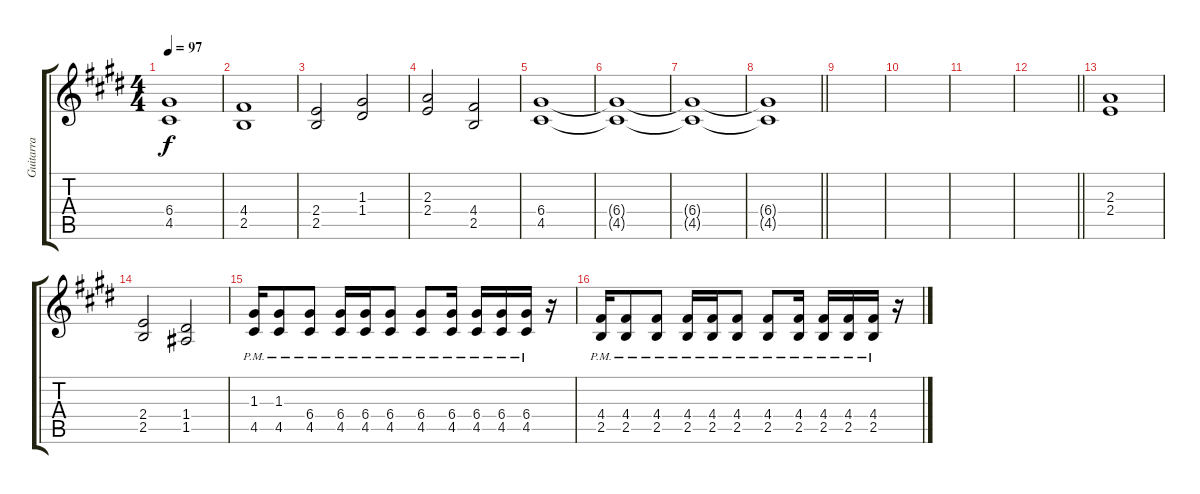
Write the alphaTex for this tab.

\track ("Guitarra" "Guitarra") {instrument distortionguitar}
\staff {score tabs}
\tuning (E4 B3 G3 D3 A2 E2) {hide}
\ts (4 4)
\tempo 97
\clef g2
\ks e
(6.4 4.5).1{dy f} |
(4.4 2.5).1 |
(2.4 2.5).2 (1.3 1.4).2 |
(2.3 2.4).2 (4.4 2.5).2 |
(6.4 4.5).1 |
(6.4{t} 4.5{t}).1 |
(6.4{t} 4.5{t}).1 |
\barLineRight lightlight
(6.4{t} 4.5{t}).1 |
|
|
|
\barLineRight lightlight
|
(2.3 2.4).1 |
(2.4 2.5).2 (1.4 1.5).2 |
(1.3{pm} 4.5{pm}).16 (1.3{pm} 4.5{pm}).8 (6.4{pm} 4.5{pm}).8 (6.4{pm} 4.5{pm}).16 (6.4{pm} 4.5{pm}).16 (6.4{pm} 4.5{pm}).8 (6.4{pm} 4.5{pm}).8 (6.4{pm} 4.5{pm}).16 (6.4{pm} 4.5{pm}).16 (6.4{pm} 4.5{pm}).16 (6.4{pm} 4.5{pm}).16 r.16 |
(4.4{pm} 2.5{pm}).16 (4.4{pm} 2.5{pm}).8 (4.4{pm} 2.5{pm}).8 (4.4{pm} 2.5{pm}).16 (4.4{pm} 2.5{pm}).16 (4.4{pm} 2.5{pm}).8 (4.4{pm} 2.5{pm}).8 (4.4{pm} 2.5{pm}).16 (4.4{pm} 2.5{pm}).16 (4.4{pm} 2.5{pm}).16 (4.4{pm} 2.5{pm}).16 r.16
